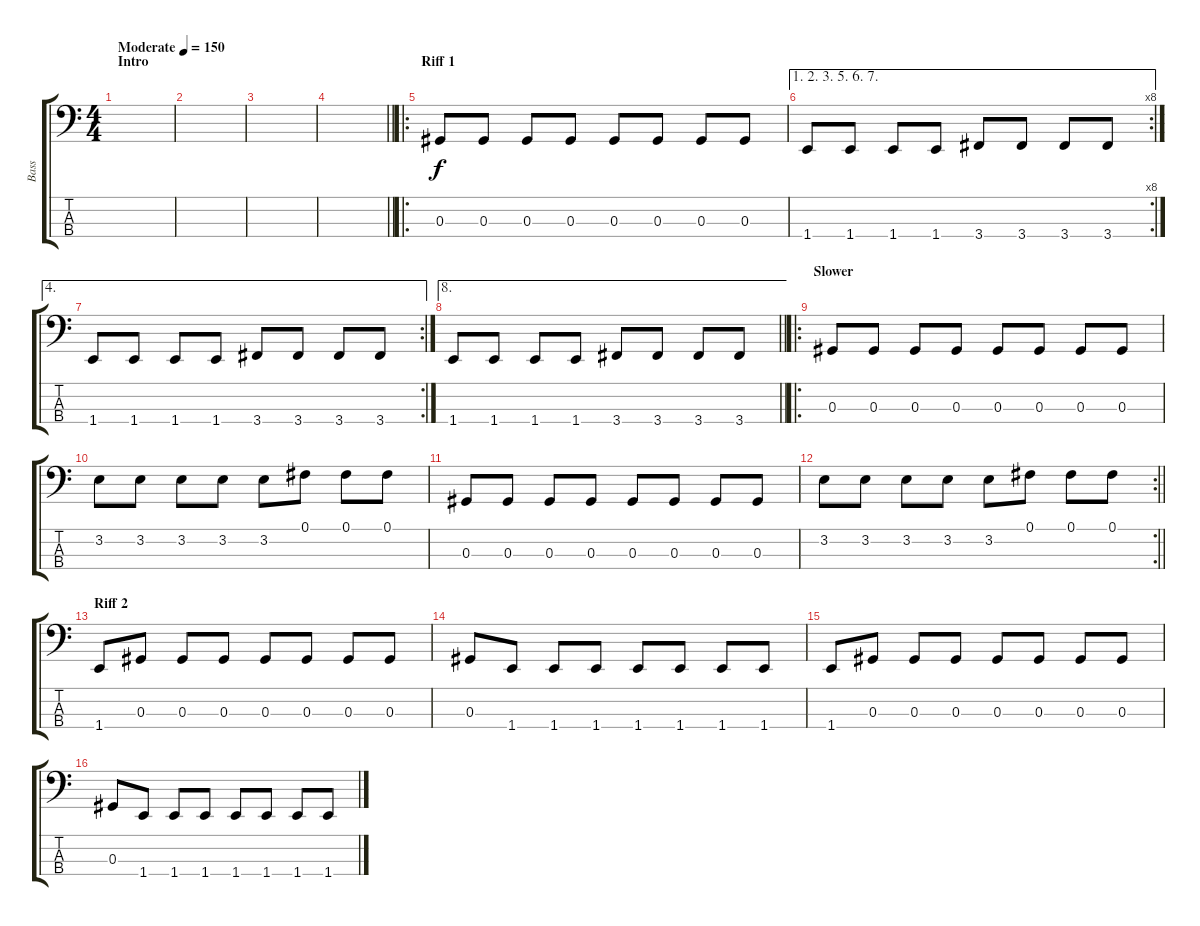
\track ("Bass" "Bass") {instrument electricbassfinger}
\staff {score tabs}
\tuning (Gb2 Db2 Ab1 Eb1) {hide}
\ts (4 4)
\section ("" "Intro")
\tempo (150 "Moderate")
\clef f4
\ks c
|
|
|
\barLineRight lightlight
|
\ro
\section ("" "Riff 1")
0.3.8 0.3.8 0.3.8 0.3.8 0.3.8 0.3.8 0.3.8 0.3.8 |
\ae (1 2 3 5 6 7)
\rc 8
1.4.8 1.4.8 1.4.8 1.4.8 3.4.8 3.4.8 3.4.8 3.4.8 |
\ae 4
\rc 2
1.4.8 1.4.8 1.4.8 1.4.8 3.4.8 3.4.8 3.4.8 3.4.8 |
\ae 8
\barLineRight lightlight
1.4.8 1.4.8 1.4.8 1.4.8 3.4.8 3.4.8 3.4.8 3.4.8 |
\ro
\section ("" "Slower")
0.3.8 0.3.8 0.3.8 0.3.8 0.3.8 0.3.8 0.3.8 0.3.8 |
3.2.8 3.2.8 3.2.8 3.2.8 3.2.8 0.1.8 0.1.8 0.1.8 |
0.3.8 0.3.8 0.3.8 0.3.8 0.3.8 0.3.8 0.3.8 0.3.8 |
\rc 2
\barLineRight lightlight
3.2.8 3.2.8 3.2.8 3.2.8 3.2.8 0.1.8 0.1.8 0.1.8 |
\section ("" "Riff 2")
1.4.8 0.3.8 0.3.8 0.3.8 0.3.8 0.3.8 0.3.8 0.3.8 |
0.3.8 1.4.8 1.4.8 1.4.8 1.4.8 1.4.8 1.4.8 1.4.8 |
1.4.8 0.3.8 0.3.8 0.3.8 0.3.8 0.3.8 0.3.8 0.3.8 |
0.3.8 1.4.8 1.4.8 1.4.8 1.4.8 1.4.8 1.4.8 1.4.8
